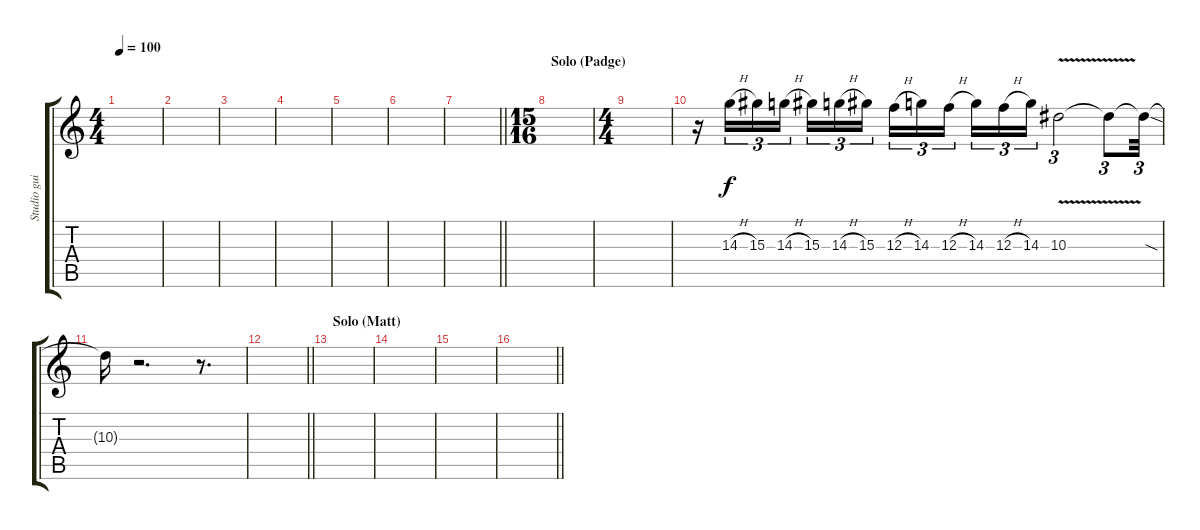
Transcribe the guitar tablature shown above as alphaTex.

\track ("Studio guitar II" "Studio gui") {instrument distortionguitar}
\staff {score tabs}
\tuning (D4 A3 F3 C3 G2 C2) {hide}
\ts (4 4)
\tempo 100
\clef g2
\ks c
|
|
|
|
|
|
\barLineRight lightlight
|
\ts (15 16)
\section ("" "Solo (Padge)")
|
\ts (4 4)
|
r.16 14.3{h}.16{tu (3 2)} 15.3.16{tu (3 2)} 14.3{h}.16{tu (3 2) beam splitsecondary} 15.3.16{tu (3 2)} 14.3{h}.16{tu (3 2)} 15.3.16{tu (3 2) beam splitsecondary} 12.3{h}.16{tu (3 2)} 14.3.16{tu (3 2)} 12.3{h}.16{tu (3 2) beam splitsecondary} 14.3.16{tu (3 2)} 12.3{h}.16{tu (3 2)} 14.3.16{tu (3 2)} 10.3{v}.2{tu (3 2)} 10.3{t}.8{tu (3 2)} 10.3{sod t}.32{tu (3 2)} |
10.3{t}.16 r.2{d} r.8{d} |
\barLineRight lightlight
|
\section ("" "Solo (Matt)")
|
|
|
\barLineRight lightlight
